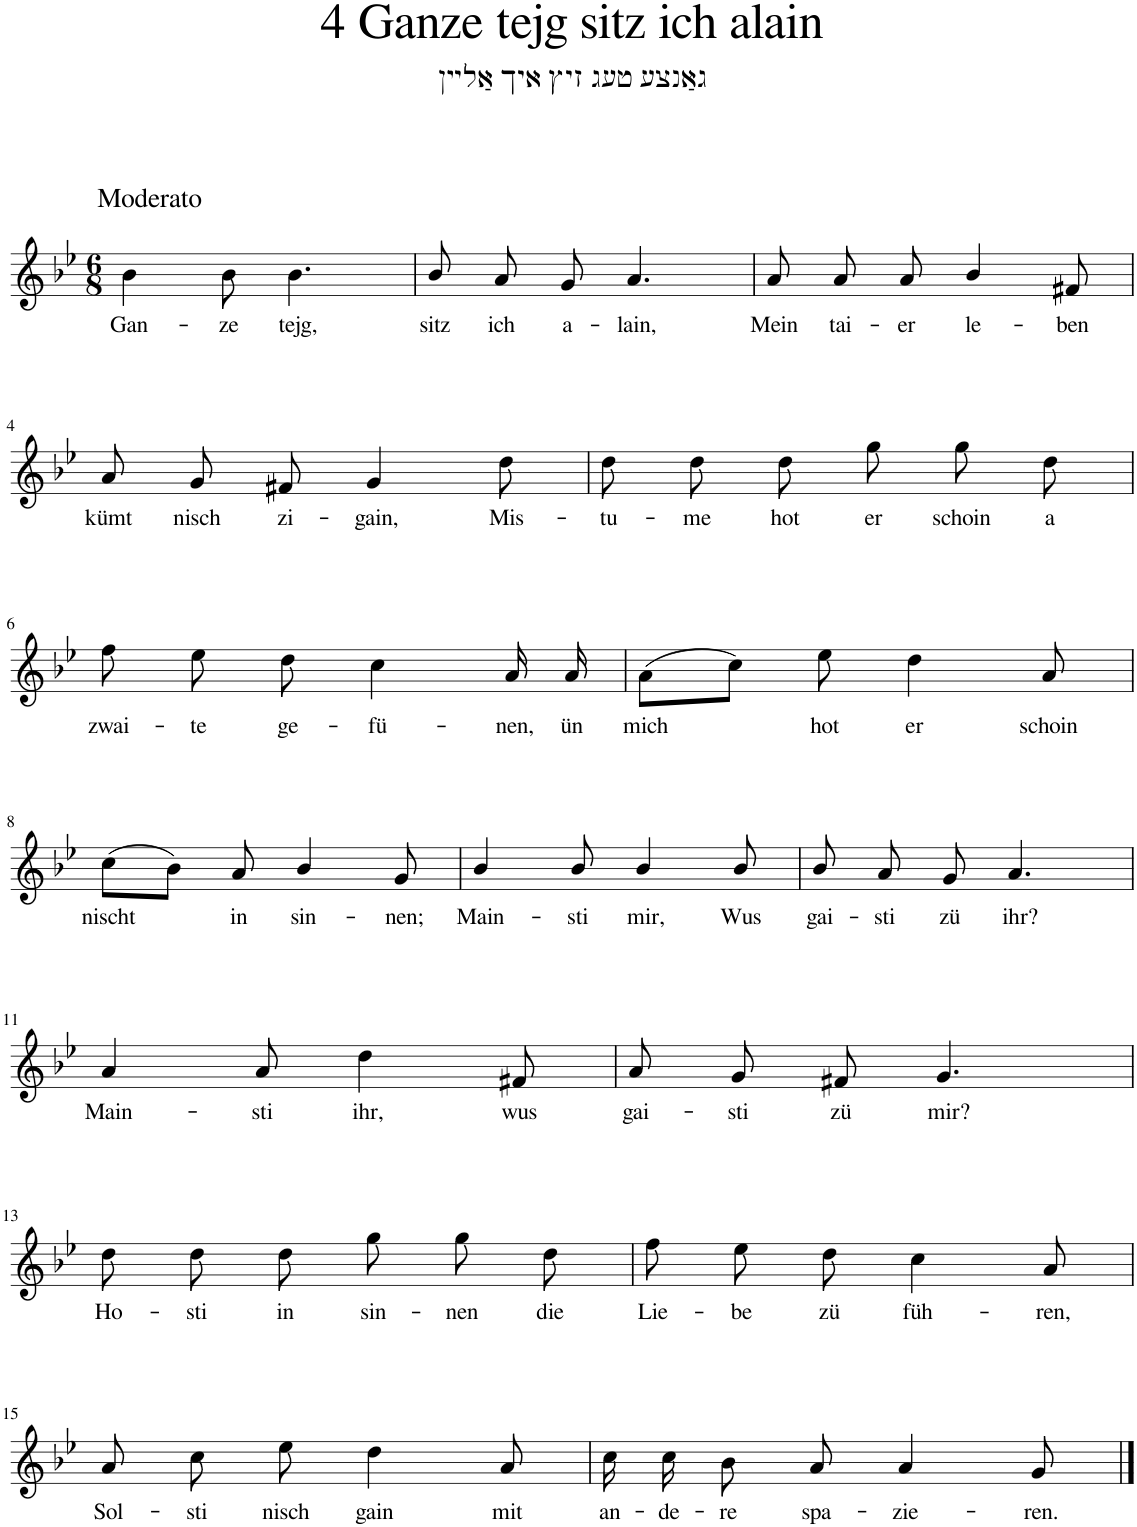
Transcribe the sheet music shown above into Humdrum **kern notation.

**kern	**text
*part1	*part1
*staff1	*staff1
*I"Piano	*
*I'Pno.	*
*clefG2	*
*k[b-e-]	*
*M6/8	*
=1	=1
!LO:TX:a:t=Moderato	!
!	!LO:LY:b
4b-\	Gan-
!	!LO:LY:b
8b-\	-ze
!	!LO:LY:b
4.b-\	tejg,
=2	=2
!	!LO:LY:b
8b-/	sitz
!	!LO:LY:b
8a/	ich
!	!LO:LY:b
8g/	a-
!	!LO:LY:b
4.a/	-lain,
=3	=3
!	!LO:LY:b
8a/	Mein
!	!LO:LY:b
8a/	tai-
!	!LO:LY:b
8a/	-er
!	!LO:LY:b
4b-/	le-
!	!LO:LY:b
8f#X/	-ben
!!LO:LB:g=z
=4	=4
!	!LO:LY:b
8a/	kümt
!	!LO:LY:b
8g/	nisch
!	!LO:LY:b
8f#X/	zi-
!	!LO:LY:b
4g/	-gain,
!	!LO:LY:b
8dd\	Mis-
=5	=5
!	!LO:LY:b
8dd\	-tu-
!	!LO:LY:b
8dd\	-me
!	!LO:LY:b
8dd\	hot
!	!LO:LY:b
8gg\	er
!	!LO:LY:b
8gg\	schoin
!	!LO:LY:b
8dd\	a
!!LO:LB:g=z
=6	=6
!	!LO:LY:b
8ff\	zwai-
!	!LO:LY:b
8ee-\	-te
!	!LO:LY:b
8dd\	ge-
!	!LO:LY:b
4cc\	-fü-
!	!LO:LY:b
16a/	-nen,
!	!LO:LY:b
16a/	ün
=7	=7
!	!LO:LY:b
(8a\L	mich
8cc\J)	.
!	!LO:LY:b
8ee-\	hot
!	!LO:LY:b
4dd\	er
!	!LO:LY:b
8a/	schoin
!!LO:LB:g=z
=8	=8
!	!LO:LY:b
(8cc\L	nischt
8b-\J)	.
!	!LO:LY:b
8a/	in
!	!LO:LY:b
4b-/	sin-
!	!LO:LY:b
8g/	-nen;
=9	=9
!	!LO:LY:b
4b-/	Main-
!	!LO:LY:b
8b-/	-sti
!	!LO:LY:b
4b-/	mir,
!	!LO:LY:b
8b-/	Wus
=10	=10
!	!LO:LY:b
8b-/	gai-
!	!LO:LY:b
8a/	-sti
!	!LO:LY:b
8g/	zü
!	!LO:LY:b
4.a/	ihr?
!!LO:LB:g=z
=11	=11
!	!LO:LY:b
4a/	Main-
!	!LO:LY:b
8a/	-sti
!	!LO:LY:b
4dd\	ihr,
!	!LO:LY:b
8f#X/	wus
=12	=12
!	!LO:LY:b
8a/	gai-
!	!LO:LY:b
8g/	-sti
!	!LO:LY:b
8f#X/	zü
!	!LO:LY:b
4.g/	mir?
!!LO:LB:g=z
=13	=13
!	!LO:LY:b
8dd\	Ho-
!	!LO:LY:b
8dd\	-sti
!	!LO:LY:b
8dd\	in
!	!LO:LY:b
8gg\	sin-
!	!LO:LY:b
8gg\	-nen
!	!LO:LY:b
8dd\	die
=14	=14
!	!LO:LY:b
8ff\	Lie-
!	!LO:LY:b
8ee-\	-be
!	!LO:LY:b
8dd\	zü
!	!LO:LY:b
4cc\	füh-
!	!LO:LY:b
8a/	-ren,
!!LO:LB:g=z
=15	=15
!	!LO:LY:b
8a/	Sol-
!	!LO:LY:b
8cc\	-sti
!	!LO:LY:b
8ee-\	nisch
!	!LO:LY:b
4dd\	gain
!	!LO:LY:b
8a/	mit
=16	=16
!	!LO:LY:b
16cc\	an-
!	!LO:LY:b
16cc\	-de-
!	!LO:LY:b
8b-\	-re
!	!LO:LY:b
8a/	spa-
!	!LO:LY:b
4a/	-zie-
!	!LO:LY:b
8g/	-ren.
==	==
*-	*-
